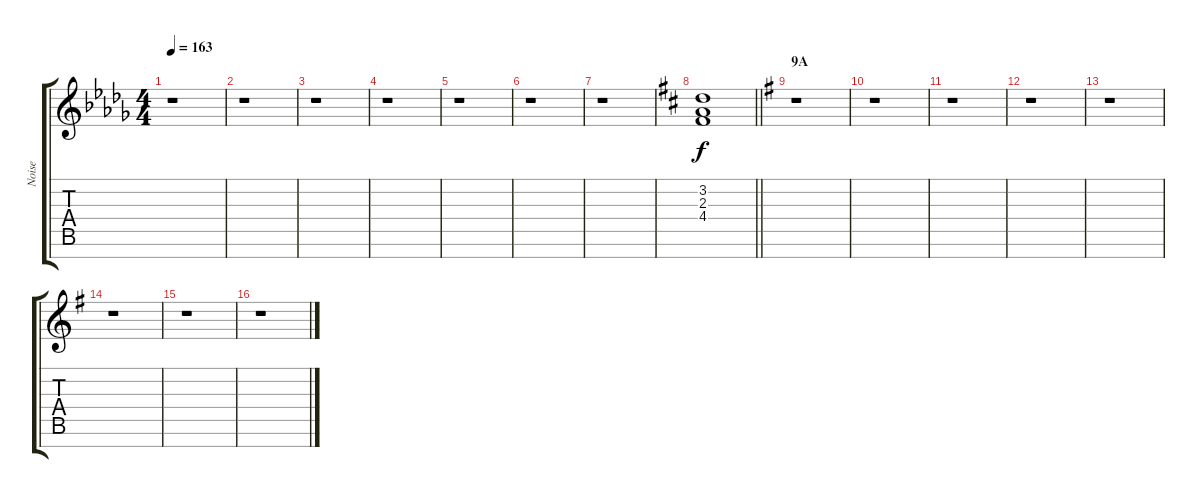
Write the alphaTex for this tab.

\track ("Noise" "Noise") {instrument seashore}
\staff {score tabs}
\tuning (E5 B4 G4 D4 A3 E3 B2) {hide}
\ts (4 4)
\tempo 163
\clef g2
\ks db
r.1{dy f} |
r.1 |
r.1 |
r.1 |
r.1 |
r.1 |
r.1 |
\barLineRight lightlight
\ks d
(3.2 2.3 4.4).1 |
\section ("" "9A")
\ks g
r.1 |
r.1 |
r.1 |
r.1 |
r.1 |
r.1 |
r.1 |
r.1
